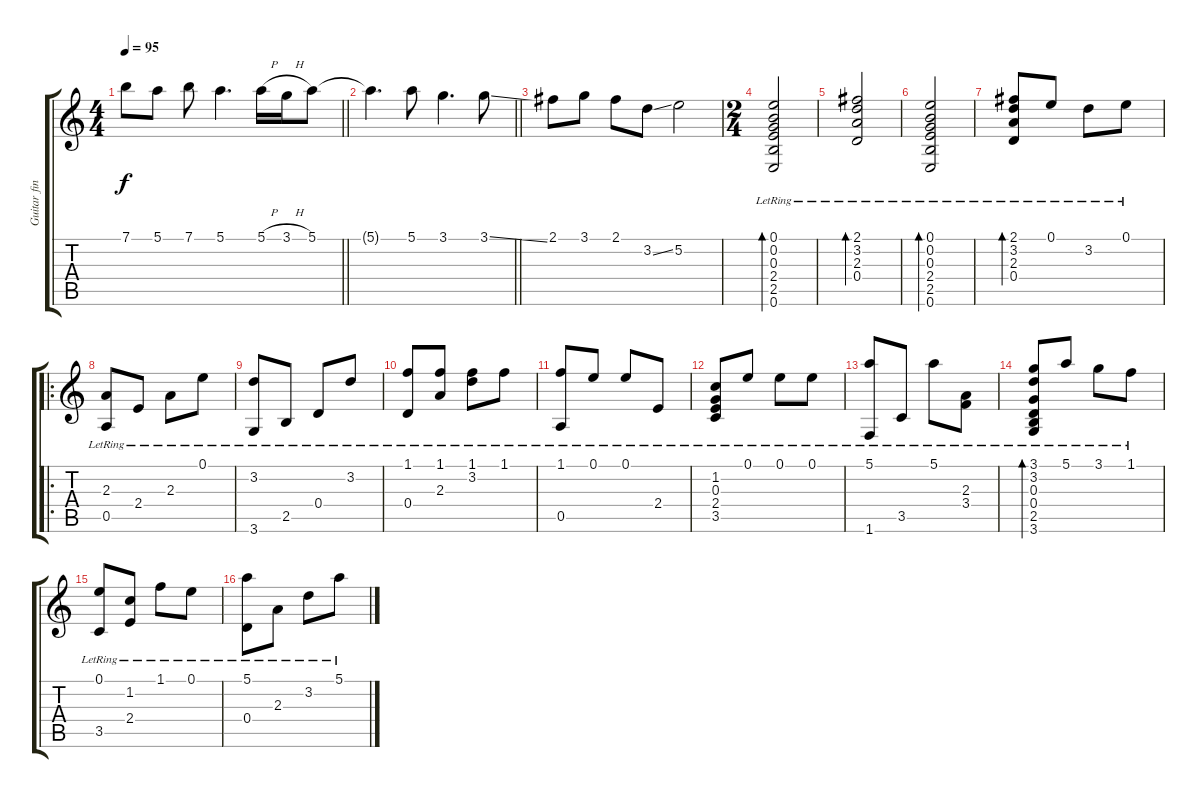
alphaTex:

\track ("Guitar fingerstyle" "Guitar fin") {instrument acousticguitarnylon}
\staff {score tabs}
\tuning (E4 B3 G3 D3 A2 E2) {hide}
\ts (4 4)
\section ("" "")
\tempo 95
\clef g2
\barLineRight lightlight
\ks c
7.1.8{dy f instrument acousticguitarnylon} 5.1.8 7.1.8 5.1.4{d} 5.1{h}.16 3.1{h}.16 5.1.8 |
\barLineRight lightlight
5.1{t}.4{d} 5.1.8 3.1.4{d} 3.1{ss}.8 |
\section ("" "")
2.1.8 3.1.8 2.1.8 3.2{ss}.8 5.2.2 |
\ts (2 4)
(0.1{lr} 0.2{lr} 0.3{lr} 2.4{lr} 2.5{lr} 0.6{lr}).2{bd 240} |
(2.1{lr} 3.2{lr} 2.3{lr} 0.4{lr}).2{bd 240} |
(0.1{lr} 0.2{lr} 0.3{lr} 2.4{lr} 2.5{lr} 0.6{lr}).2{bd 240} |
(2.1{lr} 3.2{lr} 2.3{lr} 0.4{lr}).8{bd 240} 0.1{lr}.8 3.2{lr}.8 0.1{lr}.8 |
\ro
(2.3{lr} 0.5{lr}).8 2.4{lr}.8 2.3{lr}.8 0.1{lr}.8 |
(3.2{lr} 3.6{lr}).8 2.5{lr}.8 0.4{lr}.8 3.2{lr}.8 |
(1.1{lr} 0.4{lr}).8 (1.1{lr} 2.3{lr}).8 (1.1{lr} 3.2{lr}).8 1.1{lr}.8 |
(1.1{lr} 0.5{lr}).8 0.1{lr}.8 0.1{lr}.8 2.4{lr}.8 |
(1.2{lr} 0.3{lr} 2.4{lr} 3.5{lr}).8 0.1{lr}.8 0.1{lr}.8 0.1{lr}.8 |
(5.1{lr} 1.6{lr}).8 3.5{lr}.8 5.1{lr}.8 (2.3{lr} 3.4{lr}).8 |
(3.1{lr} 3.2{lr} 0.3{lr} 0.4{lr} 2.5{lr} 3.6{lr}).8{bd 120} 5.1{lr}.8 3.1{lr}.8 1.1{lr}.8 |
(0.1{lr} 3.5{lr}).8 (1.2{lr} 2.4{lr}).8 1.1{lr}.8 0.1{lr}.8 |
(5.1{lr} 0.4{lr}).8 2.3{lr}.8 3.2{lr}.8 5.1{lr}.8
